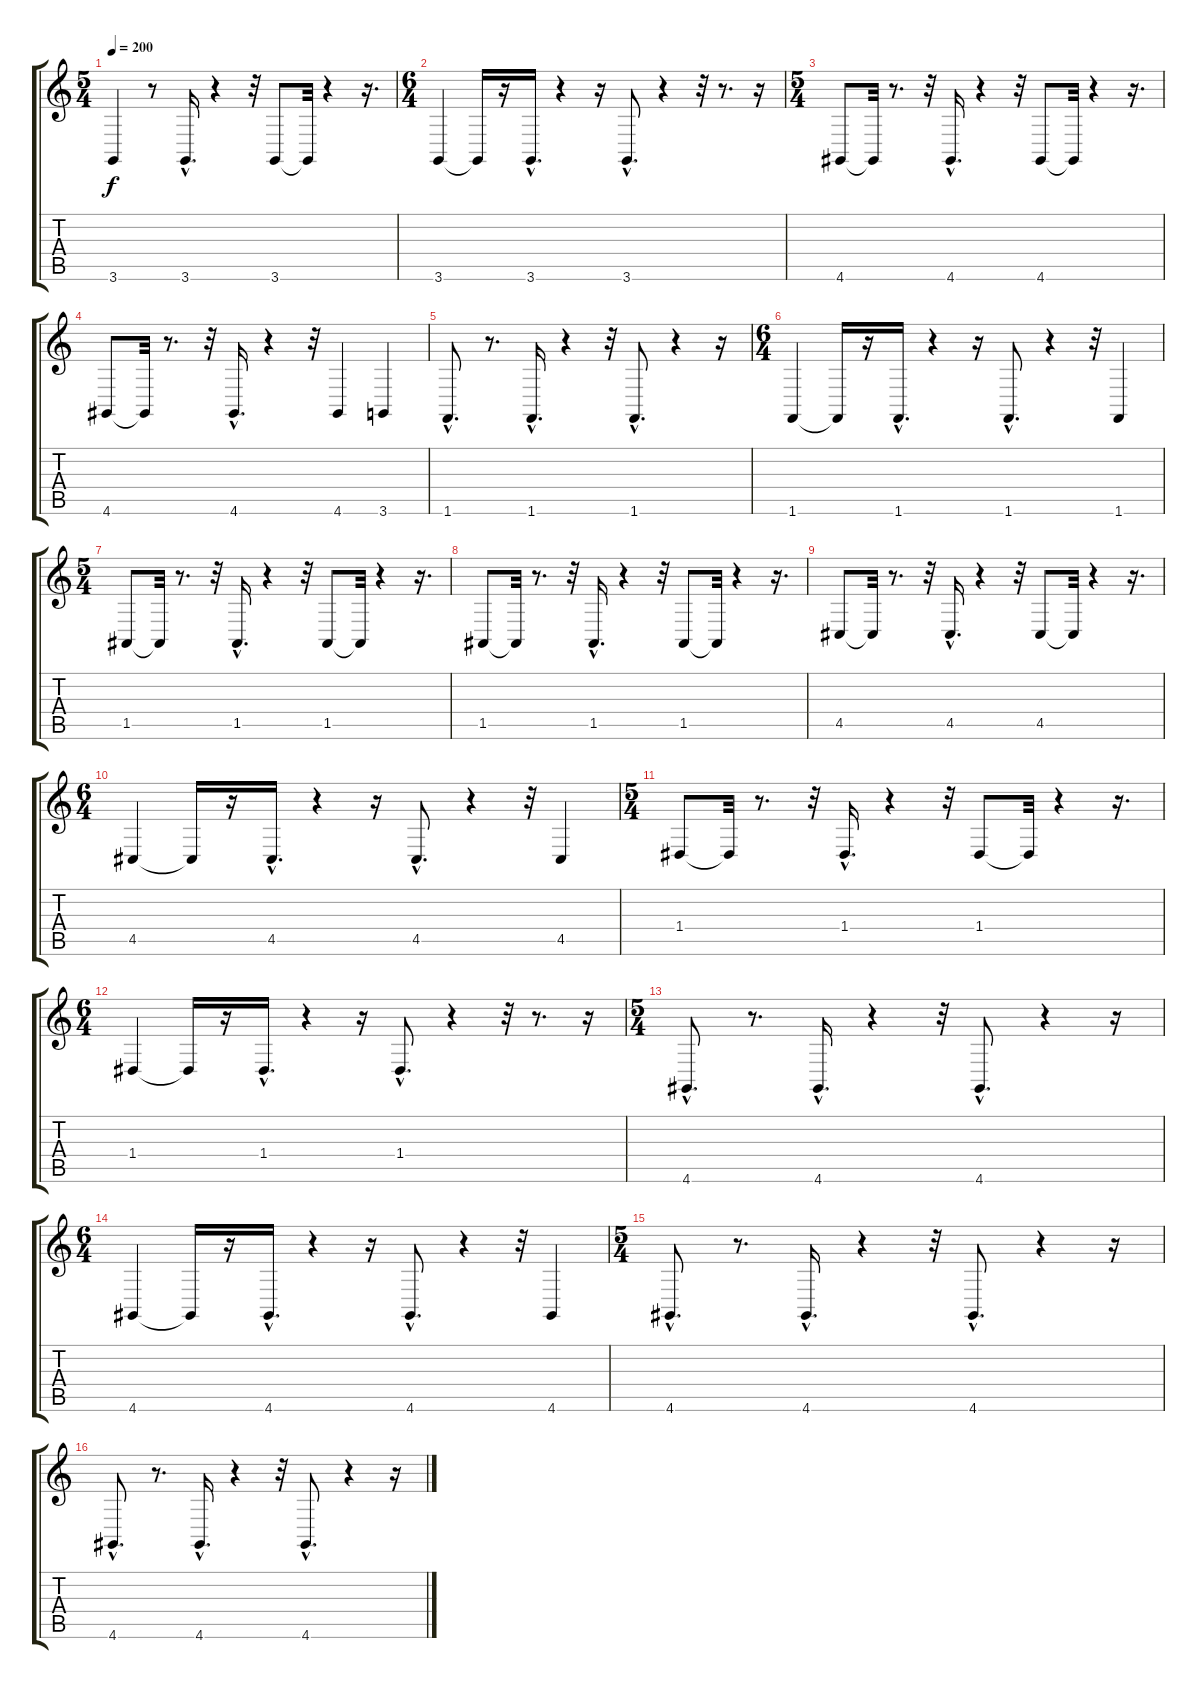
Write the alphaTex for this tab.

\track "" {instrument acousticgrandpiano}
\staff {score tabs}
\tuning (E4 B3 G3 D3 A2 E2) {hide}
\ts (5 4)
\tempo 200
\clef g2
\ks c
3.6.4{dy f} r.8 3.6{hac}.16{d} r.4 r.32 3.6.8 3.6{t}.32 r.4 r.16{d} |
\ts (6 4)
3.6.4 3.6{t}.16 r.16 3.6{hac}.16{d} r.4 r.16 3.6{hac}.8{d} r.4 r.32 r.8{d} r.16 |
\ts (5 4)
4.6.8 4.6{t}.32 r.8{d} r.32 4.6{hac}.16{d} r.4 r.32 4.6.8 4.6{t}.32 r.4 r.16{d} |
4.6.8 4.6{t}.32 r.8{d} r.32 4.6{hac}.16{d} r.4 r.32 4.6.4 3.6.4 |
1.6{hac}.8{d} r.8{d} 1.6{hac}.16{d} r.4 r.32 1.6{hac}.8{d} r.4 r.16 |
\ts (6 4)
1.6.4 1.6{t}.16 r.16 1.6{hac}.16{d} r.4 r.16 1.6{hac}.8{d} r.4 r.32 1.6.4 |
\ts (5 4)
1.5.8 1.5{t}.32 r.8{d} r.32 1.5{hac}.16{d} r.4 r.32 1.5.8 1.5{t}.32 r.4 r.16{d} |
1.5.8 1.5{t}.32 r.8{d} r.32 1.5{hac}.16{d} r.4 r.32 1.5.8 1.5{t}.32 r.4 r.16{d} |
4.5.8 4.5{t}.32 r.8{d} r.32 4.5{hac}.16{d} r.4 r.32 4.5.8 4.5{t}.32 r.4 r.16{d} |
\ts (6 4)
4.5.4 4.5{t}.16 r.16 4.5{hac}.16{d} r.4 r.16 4.5{hac}.8{d} r.4 r.32 4.5.4 |
\ts (5 4)
1.4.8 1.4{t}.32 r.8{d} r.32 1.4{hac}.16{d} r.4 r.32 1.4.8 1.4{t}.32 r.4 r.16{d} |
\ts (6 4)
1.4.4 1.4{t}.16 r.16 1.4{hac}.16{d} r.4 r.16 1.4{hac}.8{d} r.4 r.32 r.8{d} r.16 |
\ts (5 4)
4.6{hac}.8{d} r.8{d} 4.6{hac}.16{d} r.4 r.32 4.6{hac}.8{d} r.4 r.16 |
\ts (6 4)
4.6.4 4.6{t}.16 r.16 4.6{hac}.16{d} r.4 r.16 4.6{hac}.8{d} r.4 r.32 4.6.4 |
\ts (5 4)
4.6{hac}.8{d} r.8{d} 4.6{hac}.16{d} r.4 r.32 4.6{hac}.8{d} r.4 r.16 |
4.6{hac}.8{d} r.8{d} 4.6{hac}.16{d} r.4 r.32 4.6{hac}.8{d} r.4 r.16
